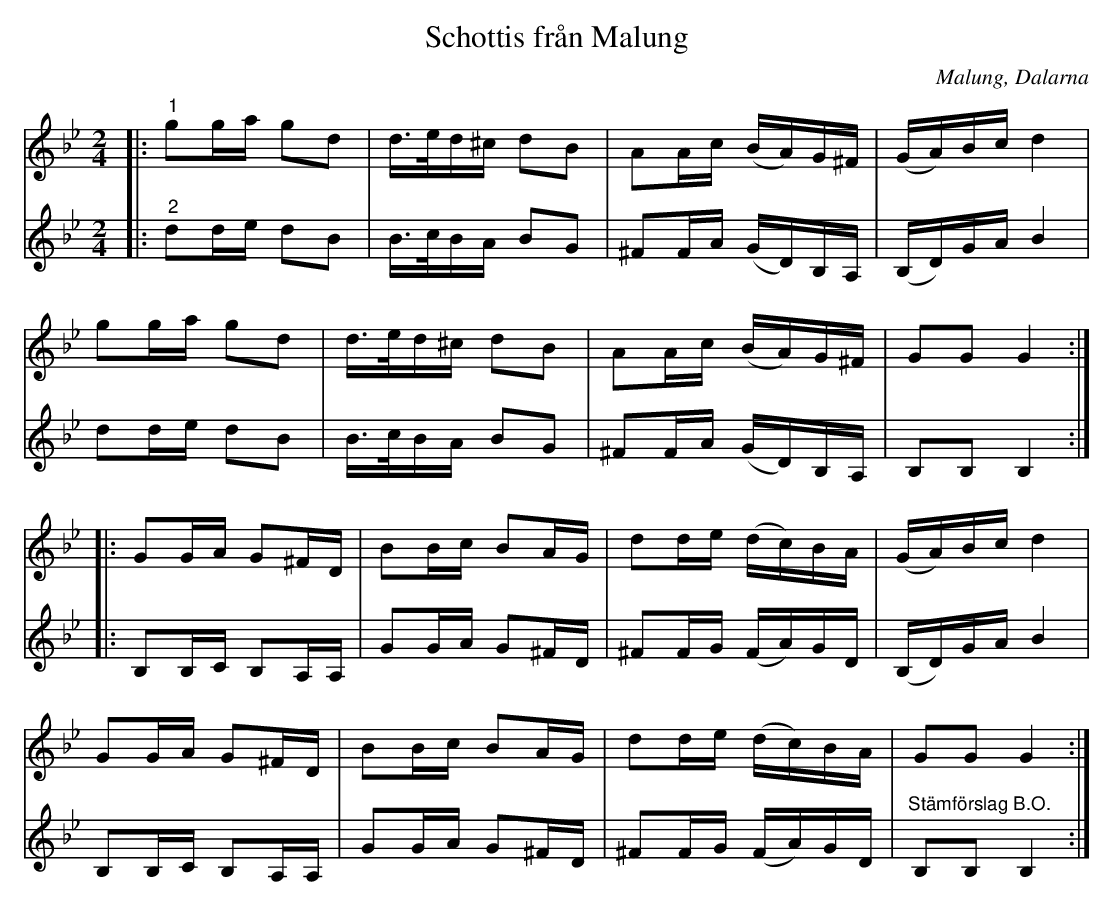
X:1
T:Schottis från Malung
O:Malung, Dalarna
L:1/16
M:2/4
K:Gm
V:1
|:"^1" g2ga g2d2 | d>ed^c d2B2 | A2Ac (BA)G^F | (GA)Bc d4 |
g2ga g2d2 | d>ed^c d2B2 | A2Ac (BA)G^F | G2G2 G4 ::
G2GA G2^FD | B2Bc B2AG | d2de (dc)BA | (GA)Bc d4 |
G2GA G2^FD | B2Bc B2AG | d2de (dc)BA | G2G2 G4 :|
V:2
|:"^2" d2de d2B2 | B>cBA B2G2 | ^F2FA (GD)B,A, | (B,D)GA B4 |
d2de d2B2 | B>cBA B2G2 | ^F2FA (GD)B,A, | B,2B,2 B,4 ::
B,2B,C B,2A,A, | G2GA G2^FD | ^F2FG (FA)GD | (B,D)GA B4 |
B,2B,C B,2A,A, |  G2GA G2^FD | ^F2FG (FA)GD |"^Stämförslag B.O." B,2B,2 B,4 :|
